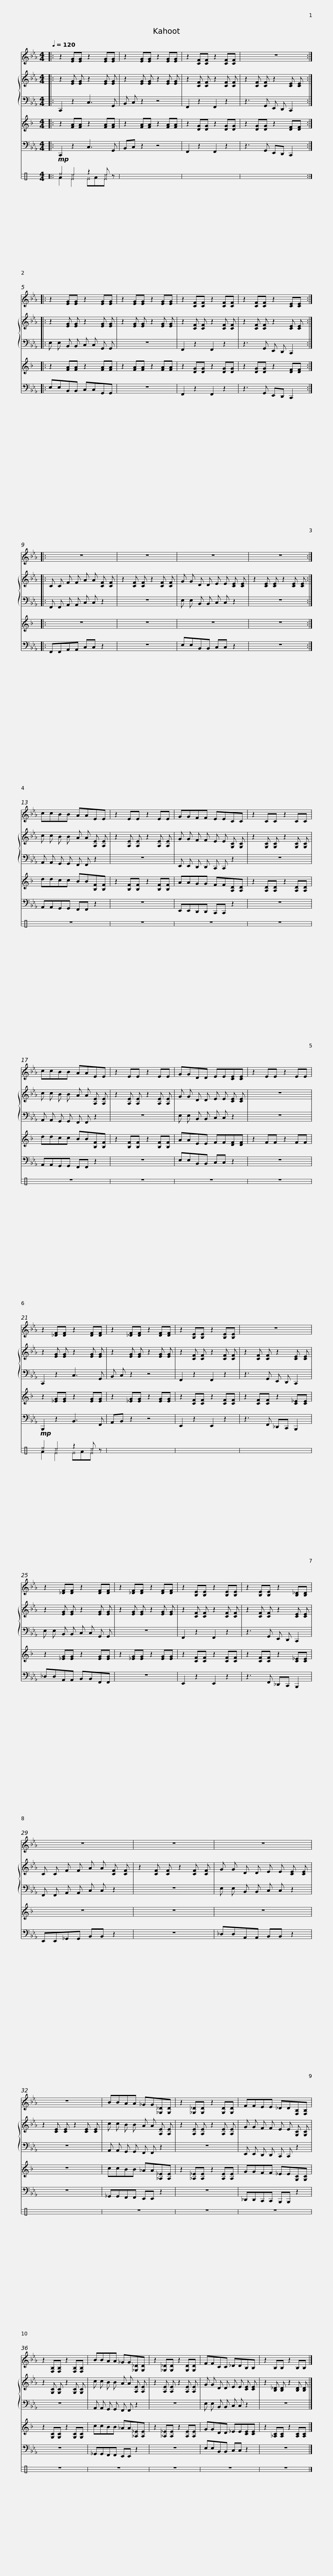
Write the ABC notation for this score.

X:1
%%score 1 { 2 | 3 } 4 5 ( 6 7 )
L:1/8
Q:1/4=120
M:4/4
I:linebreak $
K:Eb
V:1 treble
V:2 treble
V:3 bass
V:4 treble transpose=-2
V:5 bass
V:6 perc stafflines=3
K:none
V:7 perc stafflines="3 "
K:none
V:1
|: z2 [EG][EG] z2 [EG][EG] | z2 [EG][EG] z2 [EG][EG] | z2 [CF][CF] z2 [CF][CF] | z8 ::$ z2 [EG][EG] z2 [EG][EG] | %5
 z2 [EG][EG] z2 [EG][EG] | z2 [CF][CF] z2 [CF][CF] | z2 [CF][CF] z2 [CE][CE] :: z8 |$ z8 | %10
 z8 | z8 :| ccBB AAEE | z2 EE z2 EE | GGFF EECC |$ %15
 z2 CC z2 CC | ccBB AAEE | z2 EE z2 EE | GGDD EE[CE][CE] | z2 EE z2 EE |$ %20
 z2 [_DF][DF] z2 [DF][DF] | z2 [_DF][DF] z2 [DF][DF] | z2 [B,E][B,E] z2 [B,E][B,E] | z8 | z2 [_DF][DF] z2 [DF][DF] |$ %25
 z2 [_DF][DF] z2 [DF][DF] | z2 [B,E][B,E] z2 [B,E][B,E] | z2 [B,E][B,E] z2 [B,_D][B,D] | z8 | z8 |$ %30
 z8 | z8 | BBAA _GG[_G,_D][G,D] | z2 [_G,_D][G,D] z2 [G,D][G,D] | FFEE _DD[F,B,][F,B,] |$ %35
 z2 [F,B,][F,B,] z2 [F,B,][F,B,] | BBAA _GG[_G,_D][G,D] | z2 [_G,_D][G,D] z2 [G,D][G,D] | FFCC _DDB,B, | z2 B,B, z2 B,B, |] %40
V:2
|: z2 [EG] [EG] z2 [EG] [EG] | z2 [EG] [EG] z2 [EG] [EG] | z2 [CF] [CF] z2 [CF] [CF] | z2 [CF] [CF] z2 [CE] [CE] ::$ z2 [EG] [EG] z2 [EG] [EG] | %5
 z2 [EG] [EG] z2 [EG] [EG] | z2 [CF] [CF] z2 [CF] [CF] | z2 [CF] [CF] z2 [CE] [CE] :: C C F F A A [CF] [CF] |$ z2 [CF] [CF] z2 [CF] [CF] | %10
 G G D D E E [CE] [CE] | z2 [CE] [CE] z2 [CE] [CE] :| c c B B A A [A,E] [A,E] | z2 [A,E] [A,E] z2 [A,E] [A,E] | G G F F E E [G,C] [G,C] |$ %15
 z2 [G,C] [G,C] z2 [G,C] [G,C] | c c B B A A [A,E] [A,E] | z2 [A,E] [A,E] z2 [A,E] [A,E] | G G D D E E [CE] [CE] | z8 |$ %20
 z2 [EG] [EG] z2 [EG] [EG] | z2 [EG] [EG] z2 [EG] [EG] | z2 [CF] [CF] z2 [CF] [CF] | z2 [CF] [CF] z2 [CE] [CE] | z2 [EG] [EG] z2 [EG] [EG] |$ %25
 z2 [EG] [EG] z2 [EG] [EG] | z2 [CF] [CF] z2 [CF] [CF] | z2 [CF] [CF] z2 [CE] [CE] | C C F F A A [CF] [CF] | z2 [CF] [CF] z2 [CF] [CF] |$ %30
 G G D D E E [CE] [CE] | z2 [CE] [CE] z2 [CE] [CE] | c c B B A A [A,E] [A,E] | z2 [A,E] [A,E] z2 [A,E] [A,E] | G G F F E E [G,C] [G,C] |$ %35
 z2 [G,C] [G,C] z2 [G,C] [G,C] | c c B B A A [A,E] [A,E] | z2 [A,E] [A,E] z2 [A,E] [A,E] | G G D D E E [CE] [CE] | z2 [B,_D] [B,D] z2 [B,D] [B,D] |] %40
V:3
|: C,,2 z2 C,3 G,, | B,, C, z2 z4 | F,,2 z2 F,,2 z2 | z3 G,, E,, D,, C,,2 ::$ E, E, B,, B,, C, C, G,, G,, | %5
 z8 | F,,2 z2 F,,2 z2 | z3 G,, E,, D,, C,,2 :: F,, F,, A,, A,, C, C, z2 |$ z8 | %10
 E, E, B,, B,, C, C, z2 | z8 :| A,, A,, G,, G,, F,, F,, z2 | z8 | E,, E,, D,, D,, C,, C,, z2 |$ %15
 z8 | A,, A,, G,, G,, F,, F,, z2 | z8 | E, E, B,, B,, C, C, z2 | z8 |$ %20
 C,,2 z2 C,3 G,, | B,, C, z2 z4 | F,,2 z2 F,,2 z2 | z3 G,, E,, D,, C,,2 | E, E, B,, B,, C, C, G,, G,, |$ %25
 z8 | F,,2 z2 F,,2 z2 | z3 G,, E,, D,, C,,2 | F,, F,, A,, A,, C, C, z2 | z8 |$ %30
 E, E, B,, B,, C, C, z2 | z8 | A,, A,, G,, G,, F,, F,, z2 | z8 | E,, E,, D,, D,, C,, C,, z2 |$ %35
 z8 | A,, A,, G,, G,, F,, F,, z2 | z8 | E, E, B,, B,, C, C, z2 | z8 |] %40
V:4
[K:F]|: z2 [FA][FA] z2 [FA][FA] | z2 [FA][FA] z2 [FA][FA] | z2 [DG][DG] z2 [DG][DG] | z2 [DG][DG] z2 [DF][DF] ::$ z2 [FA][FA] z2 [FA][FA] | %5
 z2 [FA][FA] z2 [FA][FA] | z2 [DG][DG] z2 [DG][DG] | z2 [DG][DG] z2 [DF][DF] :: z8 |$ z8 | %10
 z8 | z8 :| ddcc BB[B,F][B,F] | z2 [B,F][B,F] z2 [B,F][B,F] | AAGG FF[A,D][A,D] |$ %15
 z2 [A,D][A,D] z2 [A,D][A,D] | ddcc BB[B,F][B,F] | z2 [B,F][B,F] z2 [B,F][B,F] | AAEE FF[DF][DF] | z2 FF z2 FF |$ %20
 z2 [_EG][EG] z2 [EG][EG] | z2 [_EG][EG] z2 [EG][EG] | z2 [CF][CF] z2 [CF][CF] | z2 [CF][CF] z2 [C_E][CE] | z2 [_EG][EG] z2 [EG][EG] |$ %25
 z2 [_EG][EG] z2 [EG][EG] | z2 [CF][CF] z2 [CF][CF] | z2 [CF][CF] z2 [C_E][CE] | z8 | z8 |$ %30
 z8 | z8 | ccBB _AA[_A,_E][A,E] | z2 [_A,_E][A,E] z2 [A,E][A,E] | GGFF _EE[G,C][G,C] |$ %35
 z2 [G,C][G,C] z2 [G,C][G,C] | ccBB _AA[_A,_E][A,E] | z2 [_A,_E][A,E] z2 [A,E][A,E] | GGDD _EE[CE][CE] | z2 [_A,C][A,C] z2 [A,C][A,C] |] %40
V:5
|: C,,2 z2 C,3 G,, | B,,C, z2 z4 | F,,2 z2 F,,2 z2 | z3 G,, E,,D,, C,,2 ::$ E,E,B,,B,, C,C,G,,G,, | %5
 z8 | F,,2 z2 F,,2 z2 | z3 G,, E,,D,, C,,2 :: F,,F,,A,,A,, C,C, z2 |$ z8 | %10
 E,E,B,,B,, C,C, z2 | z8 :| A,,A,,G,,G,, F,,F,, z2 | z8 | E,,E,,D,,D,, C,,C,, z2 |$ %15
 z8 | A,,A,,G,,G,, F,,F,, z2 | z8 | E,E,B,,B,, C,C, z2 | z8 |$ %20
 B,,,2 z2 B,,3 F,, | A,,B,, z2 z4 | E,,2 z2 E,,2 z2 | z3 F,, _D,,C,, B,,,2 | _D,D,A,,A,, B,,B,,F,,F,, |$ %25
 z8 | E,,2 z2 E,,2 z2 | z3 F,, _D,,C,, B,,,2 | E,,E,,_G,,G,, B,,B,, z2 | z8 |$ %30
 _D,D,A,,A,, B,,B,, z2 | z8 | _G,,G,,F,,F,, E,,E,, z2 | z8 | _D,,D,,C,,C,, B,,,B,,, z2 |$ %35
 z8 | _G,,G,,F,,F,, E,,E,, z2 | z8 | E,E,B,,B,, C,C, z2 | z8 |] %40
V:6
[K:C]|:!mp! ^d2 ^c2 z2 ^c z | x8 | x8 | x8 ::$ x8 | %5
 x8 | x8 | x8 :: x8 |$ x8 | %10
 x8 | x8 :| z8 | z8 | z8 |$ %15
 z8 | z8 | z8 | z8 | z8 |$ %20
!mp! ^d2 ^c2 z2 ^c z | x8 | x8 | x8 | x8 |$ %25
 x8 | x8 | x8 | x8 | x8 |$ %30
 x8 | x8 | z8 | z8 | z8 |$ %35
 z8 | z8 | z8 | z8 | z8 |] %40
V:7
[K:C]|: A2 ^G2 ^GA^G z | x8 | x8 | x8 ::$ x8 | %5
 x8 | x8 | x8 :: x8 |$ x8 | %10
 x8 | x8 :| x8 | x8 | x8 |$ %15
 x8 | x8 | x8 | x8 | x8 |$ %20
 A2 ^G2 ^GA^G z | x8 | x8 | x8 | x8 |$ %25
 x8 | x8 | x8 | x8 | x8 |$ %30
 x8 | x8 | x8 | x8 | x8 |$ %35
 x8 | x8 | x8 | x8 | x8 |] %40
